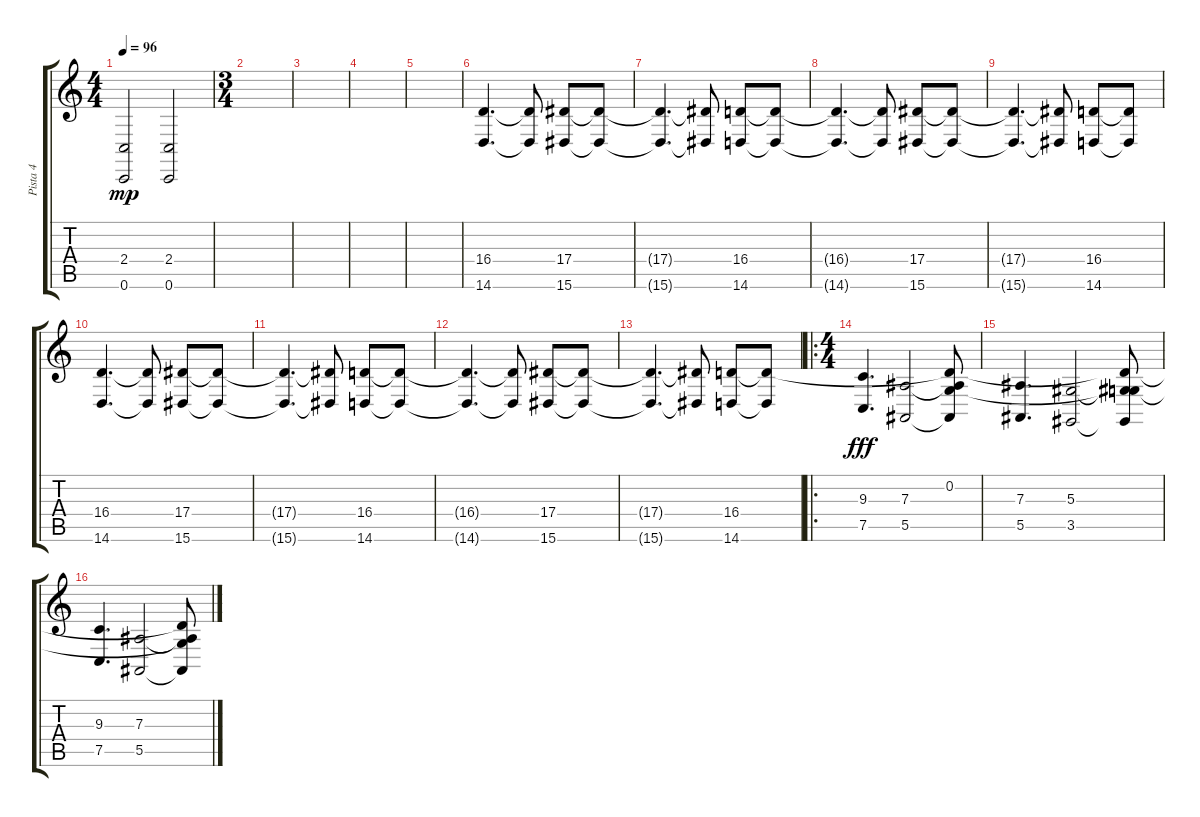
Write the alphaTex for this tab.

\track ("Pista 4" "Pista 4") {instrument tremolostrings}
\staff {score tabs}
\tuning (C4 G3 Eb3 Bb2 F2 C2) {hide}
\ts (4 4)
\tempo 96
\clef g2
\ks c
(2.4 0.6).2{dy mp} (2.4 0.6).2 |
\ts (3 4)
|
|
|
|
(16.4 14.6).4{d} (16.4{t} 14.6{t}).8 (17.4 15.6).8 (17.4{t} 15.6{t}).8 |
(17.4{t} 15.6{t}).4{d} (17.4{t} 15.6{t}).8 (16.4 14.6).8 (16.4{t} 14.6{t}).8 |
(16.4{t} 14.6{t}).4{d} (16.4{t} 14.6{t}).8 (17.4 15.6).8 (17.4{t} 15.6{t}).8 |
(17.4{t} 15.6{t}).4{d} (17.4{t} 15.6{t}).8 (16.4 14.6).8 (16.4{t} 14.6{t}).8 |
(16.4 14.6).4{d} (16.4{t} 14.6{t}).8 (17.4 15.6).8 (17.4{t} 15.6{t}).8 |
(17.4{t} 15.6{t}).4{d} (17.4{t} 15.6{t}).8 (16.4 14.6).8 (16.4{t} 14.6{t}).8 |
(16.4{t} 14.6{t}).4{d} (16.4{t} 14.6{t}).8 (17.4 15.6).8 (17.4{t} 15.6{t}).8 |
(17.4{t} 15.6{t}).4{d} (17.4{t} 15.6{t}).8 (16.4 14.6).8 (16.4{t} 14.6{t}).8 |
\ro
\ts (4 4)
(9.3 7.5).4{d dy fff} (7.3 5.5).2 (0.2 7.3{t} 16.4{t} 5.5{t}).8 |
(7.3 5.5).4{d} (5.3 3.5).2 (0.2{t} 5.3{t} 16.4{t} 3.5{t}).8 |
(9.3 7.5).4{d} (7.3 5.5).2 (0.2{t} 7.3{t} 16.4{t} 5.5{t}).8
